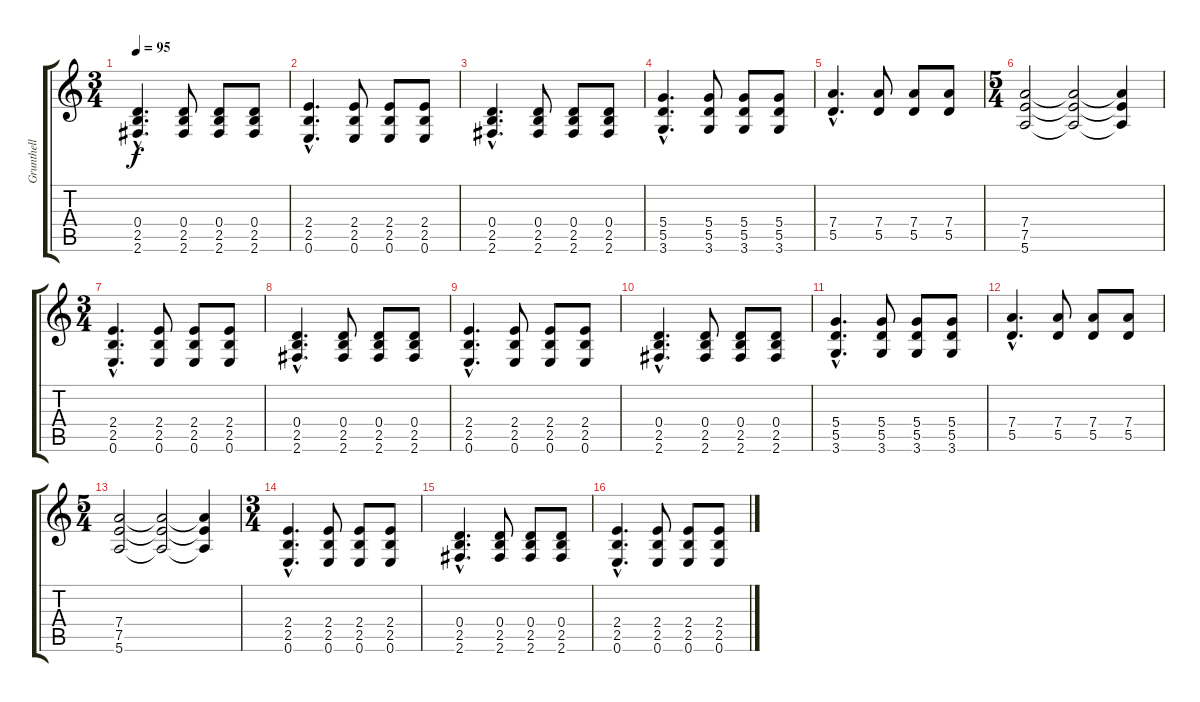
\track ("Grunthell" "Grunthell") {instrument distortionguitar}
\staff {score tabs}
\tuning (E4 B3 G3 D3 A2 E2) {hide}
\ts (3 4)
\tempo 95
\clef g2
\ks c
(0.4{hac} 2.5{hac} 2.6{hac}).4{d dy f} (0.4 2.5 2.6).8 (0.4 2.5 2.6).8 (0.4 2.5 2.6).8 |
(2.4{hac} 2.5{hac} 0.6{hac}).4{d} (2.4 2.5 0.6).8 (2.4 2.5 0.6).8 (2.4 2.5 0.6).8 |
(0.4{hac} 2.5{hac} 2.6{hac}).4{d} (0.4 2.5 2.6).8 (0.4 2.5 2.6).8 (0.4 2.5 2.6).8 |
(5.4{hac} 5.5{hac} 3.6{hac}).4{d} (5.4 5.5 3.6).8 (5.4 5.5 3.6).8 (5.4 5.5 3.6).8 |
(7.4{hac} 5.5{hac}).4{d} (7.4 5.5).8 (7.4 5.5).8 (7.4 5.5).8 |
\ts (5 4)
(7.4 7.5 5.6).2 (7.4{t} 7.5{t} 5.6{t}).2 (7.4{t} 7.5{t} 5.6{t}).4 |
\ts (3 4)
(2.4{hac} 2.5{hac} 0.6{hac}).4{d} (2.4 2.5 0.6).8 (2.4 2.5 0.6).8 (2.4 2.5 0.6).8 |
(0.4{hac} 2.5{hac} 2.6{hac}).4{d} (0.4 2.5 2.6).8 (0.4 2.5 2.6).8 (0.4 2.5 2.6).8 |
(2.4{hac} 2.5{hac} 0.6{hac}).4{d} (2.4 2.5 0.6).8 (2.4 2.5 0.6).8 (2.4 2.5 0.6).8 |
(0.4{hac} 2.5{hac} 2.6{hac}).4{d} (0.4 2.5 2.6).8 (0.4 2.5 2.6).8 (0.4 2.5 2.6).8 |
(5.4{hac} 5.5{hac} 3.6{hac}).4{d} (5.4 5.5 3.6).8 (5.4 5.5 3.6).8 (5.4 5.5 3.6).8 |
(7.4{hac} 5.5{hac}).4{d} (7.4 5.5).8 (7.4 5.5).8 (7.4 5.5).8 |
\ts (5 4)
(7.4 7.5 5.6).2 (7.4{t} 7.5{t} 5.6{t}).2 (7.4{t} 7.5{t} 5.6{t}).4 |
\ts (3 4)
(2.4{hac} 2.5{hac} 0.6{hac}).4{d} (2.4 2.5 0.6).8 (2.4 2.5 0.6).8 (2.4 2.5 0.6).8 |
(0.4{hac} 2.5{hac} 2.6{hac}).4{d} (0.4 2.5 2.6).8 (0.4 2.5 2.6).8 (0.4 2.5 2.6).8 |
(2.4{hac} 2.5{hac} 0.6{hac}).4{d} (2.4 2.5 0.6).8 (2.4 2.5 0.6).8 (2.4 2.5 0.6).8
